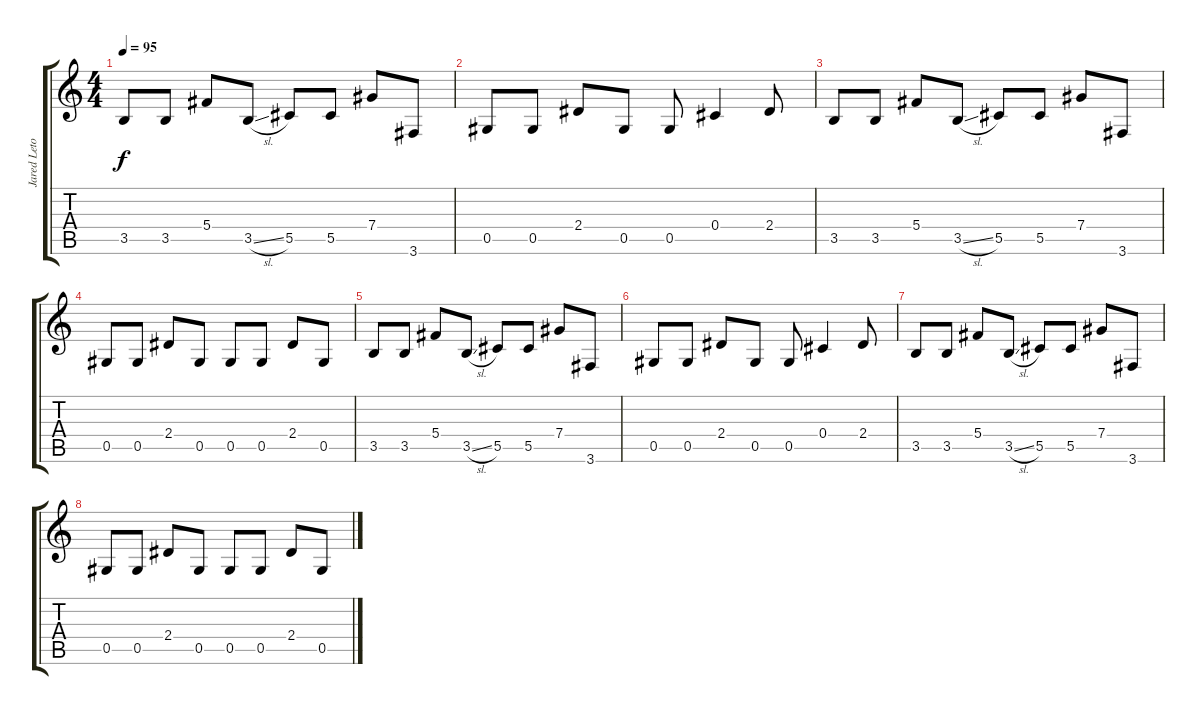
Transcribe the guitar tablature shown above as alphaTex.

\track ("Jared Leto (Rhythm Guitar)" "Jared Leto") {instrument electricguitarclean}
\staff {score tabs}
\tuning (Eb4 Bb3 Gb3 Db3 Ab2 Eb2) {hide}
\ts (4 4)
\tempo 95
\clef g2
\ks c
3.5.8{dy f} 3.5.8 5.4.8 3.5{sl}.8 5.5.8 5.5.8 7.4.8 3.6.8 |
0.5.8 0.5.8 2.4.8 0.5.8 0.5.8 0.4.4 2.4.8 |
3.5.8 3.5.8 5.4.8 3.5{sl}.8 5.5.8 5.5.8 7.4.8 3.6.8 |
0.5.8 0.5.8 2.4.8 0.5.8 0.5.8 0.5.8 2.4.8 0.5.8 |
3.5.8 3.5.8 5.4.8 3.5{sl}.8 5.5.8 5.5.8 7.4.8 3.6.8 |
0.5.8 0.5.8 2.4.8 0.5.8 0.5.8 0.4.4 2.4.8 |
3.5.8 3.5.8 5.4.8 3.5{sl}.8 5.5.8 5.5.8 7.4.8 3.6.8 |
0.5.8 0.5.8 2.4.8 0.5.8 0.5.8 0.5.8 2.4.8 0.5.8
